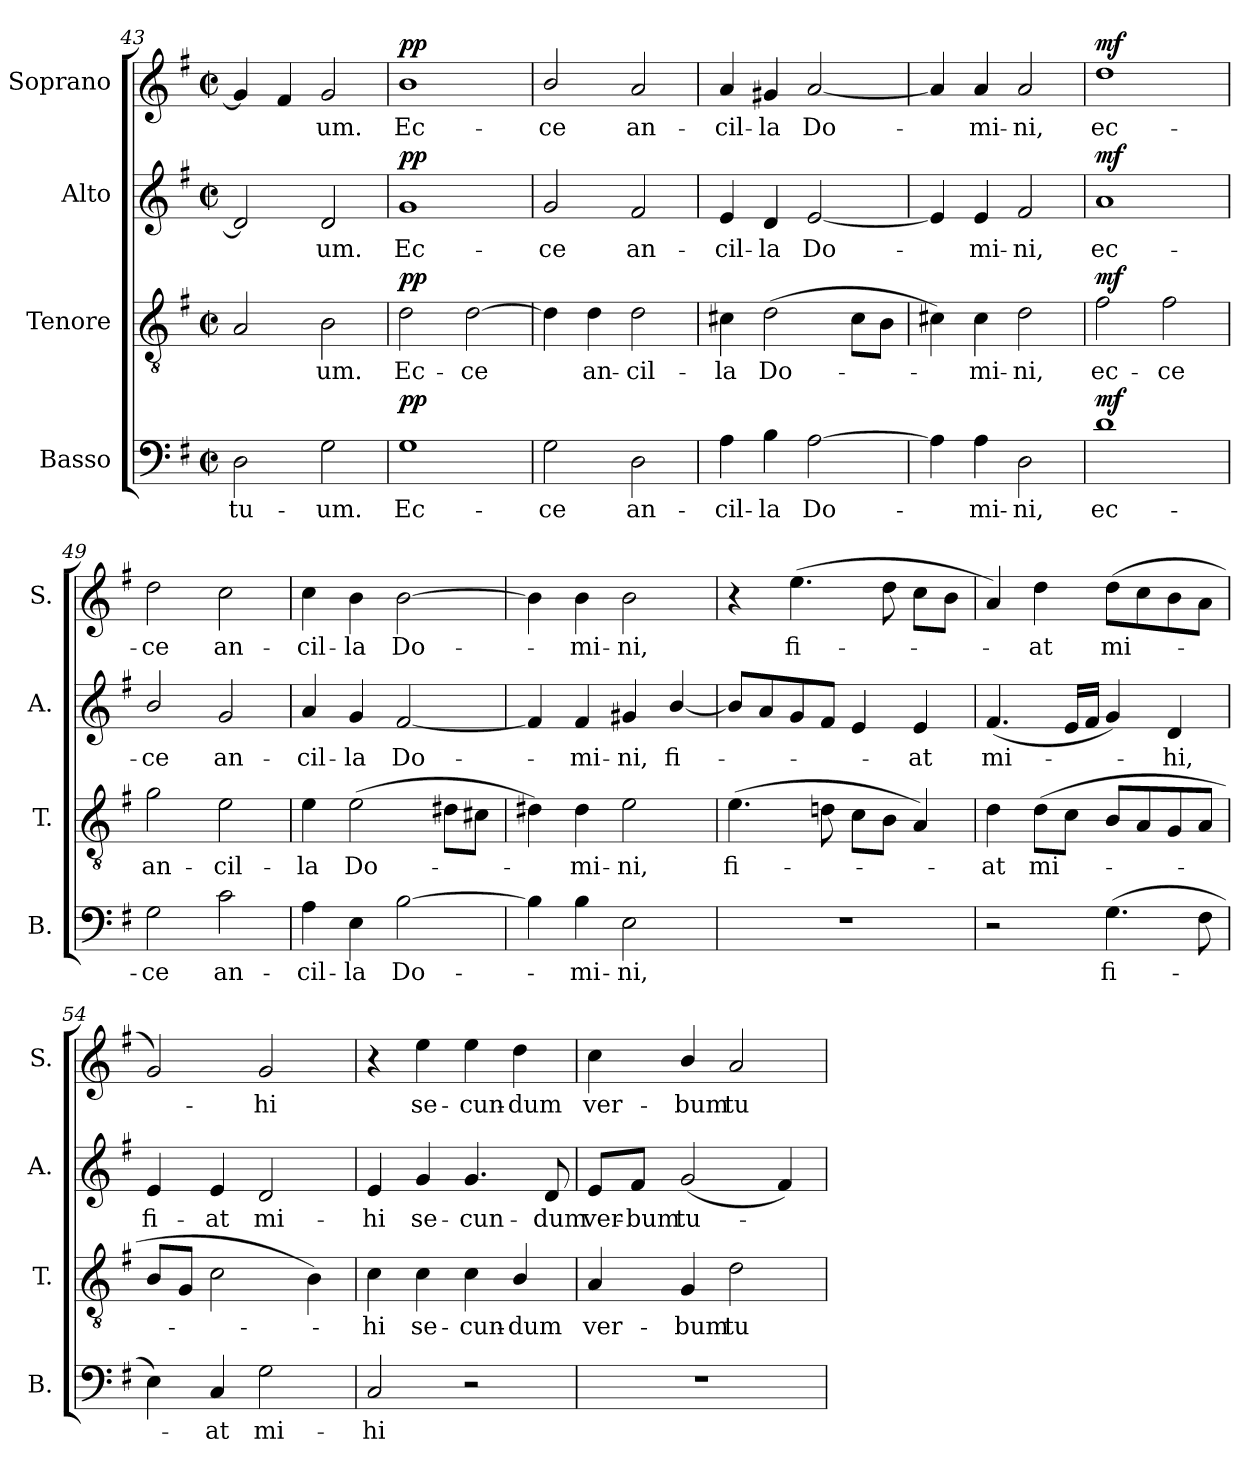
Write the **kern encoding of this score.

**kern	**text	**dynam	**kern	**text	**dynam	**kern	**text	**dynam	**kern	**text	**dynam
*part4	*part4	*part4	*part3	*part3	*part3	*part2	*part2	*part2	*part1	*part1	*part1
*staff4	*staff4	*staff4	*staff3	*staff3	*staff3	*staff2	*staff2	*staff2	*staff1	*staff1	*staff1
*I"Basso	*	*	*I"Tenore	*	*	*I"Alto	*	*	*I"Soprano	*	*
*I'B.	*	*	*I'T.	*	*	*I'A.	*	*	*I'S.	*	*
*clefF4	*	*	*clefGv2	*	*	*clefG2	*	*	*clefG2	*	*
*k[f#]	*	*	*k[f#]	*	*	*k[f#]	*	*	*k[f#]	*	*
*G:	*	*	*G:	*	*	*G:	*	*	*G:	*	*
*M2/2	*	*	*M2/2	*	*	*M2/2	*	*	*M2/2	*	*
*met(c|)	*	*	*met(c|)	*	*	*met(c|)	*	*	*met(c|)	*	*
=43	=43	=43	=43	=43	=43	=43	=43	=43	=43	=43	=43
!	!LO:LY:b	!	!	!	!	!	!	!	!	!	!
2D\	tu-	.	2A/	.	.	2d/]	.	.	4g/]	.	.
.	.	.	.	.	.	.	.	.	4f#/	.	.
!	!LO:LY:b	!	!	!LO:LY:b	!	!	!LO:LY:b	!	!	!LO:LY:b	!
2G\	-um.	.	2B\	um.	.	2d/	um.	.	2g/	um.	.
=44	=44	=44	=44	=44	=44	=44	=44	=44	=44	=44	=44
!	!LO:LY:b	!LO:DY:a	!	!LO:LY:b	!LO:DY:a	!	!LO:LY:b	!LO:DY:a	!	!LO:LY:b	!LO:DY:a
1G	Ec-	pp	2d\	Ec-	pp	1g	Ec-	pp	1b	Ec-	pp
!	!	!	!	!LO:LY:b	!	!	!	!	!	!	!
.	.	.	[2d\	-ce	.	.	.	.	.	.	.
=45	=45	=45	=45	=45	=45	=45	=45	=45	=45	=45	=45
!	!LO:LY:b	!	!	!	!	!	!LO:LY:b	!	!	!LO:LY:b	!
2G\	-ce	.	4d\]	.	.	2g/	-ce	.	2b/	-ce	.
!	!	!	!	!LO:LY:b	!	!	!	!	!	!	!
.	.	.	4d\	an-	.	.	.	.	.	.	.
!	!LO:LY:b	!	!	!LO:LY:b	!	!	!LO:LY:b	!	!	!LO:LY:b	!
2D\	an-	.	2d\	-cil-	.	2f#/	an-	.	2a/	an-	.
!!LO:LB:g=z
=46	=46	=46	=46	=46	=46	=46	=46	=46	=46	=46	=46
!	!LO:LY:b	!	!	!LO:LY:b	!	!	!LO:LY:b	!	!	!LO:LY:b	!
4A\	-cil-	.	4c#X\	-la	.	4e/	-cil-	.	4a/	-cil-	.
!	!LO:LY:b	!	!	!LO:LY:b	!	!	!LO:LY:b	!	!	!LO:LY:b	!
4B\	-la	.	(>2d\	Do-	.	4d/	-la	.	4g#X/	-la	.
!	!LO:LY:b	!	!	!	!	!	!LO:LY:b	!	!	!LO:LY:b	!
[2A\	Do-	.	.	.	.	[2e/	Do-	.	[2a/	Do-	.
.	.	.	8c#\L	.	.	.	.	.	.	.	.
.	.	.	8B\J	.	.	.	.	.	.	.	.
=47	=47	=47	=47	=47	=47	=47	=47	=47	=47	=47	=47
4A\]	.	.	4c#X\)	.	.	4e/]	.	.	4a/]	.	.
!	!LO:LY:b	!	!	!LO:LY:b	!	!	!LO:LY:b	!	!	!LO:LY:b	!
4A\	mi-	.	4c#\	mi-	.	4e/	mi-	.	4a/	mi-	.
!	!LO:LY:b	!	!	!LO:LY:b	!	!	!LO:LY:b	!	!	!LO:LY:b	!
2D\	-ni,	.	2d\	-ni,	.	2f#/	-ni,	.	2a/	-ni,	.
=48	=48	=48	=48	=48	=48	=48	=48	=48	=48	=48	=48
!	!LO:LY:b	!LO:DY:a	!	!LO:LY:b	!LO:DY:a	!	!LO:LY:b	!LO:DY:a	!	!LO:LY:b	!LO:DY:a
1d	ec-	mf	2f#\	ec-	mf	1a	ec-	mf	1dd	ec-	mf
!	!	!	!	!LO:LY:b	!	!	!	!	!	!	!
.	.	.	2f#\	-ce	.	.	.	.	.	.	.
=49	=49	=49	=49	=49	=49	=49	=49	=49	=49	=49	=49
!	!LO:LY:b	!	!	!LO:LY:b	!	!	!LO:LY:b	!	!	!LO:LY:b	!
2G\	-ce	.	2g\	an-	.	2b/	-ce	.	2dd\	-ce	.
!	!LO:LY:b	!	!	!LO:LY:b	!	!	!LO:LY:b	!	!	!LO:LY:b	!
2c\	an-	.	2e\	-cil-	.	2g/	an-	.	2cc\	an-	.
=50	=50	=50	=50	=50	=50	=50	=50	=50	=50	=50	=50
!	!LO:LY:b	!	!	!LO:LY:b	!	!	!LO:LY:b	!	!	!LO:LY:b	!
4A\	-cil-	.	4e\	-la	.	4a/	-cil-	.	4cc\	-cil-	.
!	!LO:LY:b	!	!	!LO:LY:b	!	!	!LO:LY:b	!	!	!LO:LY:b	!
4E\	-la	.	(>2e\	Do-	.	4g/	-la	.	4b\	-la	.
!	!LO:LY:b	!	!	!	!	!	!LO:LY:b	!	!	!LO:LY:b	!
[2B\	Do-	.	.	.	.	[2f#/	Do-	.	[2b\	Do-	.
.	.	.	8d#X\L	.	.	.	.	.	.	.	.
.	.	.	8c#X\J	.	.	.	.	.	.	.	.
=51	=51	=51	=51	=51	=51	=51	=51	=51	=51	=51	=51
4B\]	.	.	4d#X\)	.	.	4f#/]	.	.	4b\]	.	.
!	!LO:LY:b	!	!	!LO:LY:b	!	!	!LO:LY:b	!	!	!LO:LY:b	!
4B\	mi-	.	4d#\	mi-	.	4f#/	mi-	.	4b\	mi-	.
!	!LO:LY:b	!	!	!LO:LY:b	!	!	!LO:LY:b	!	!	!LO:LY:b	!
2E\	-ni,	.	2e\	-ni,	.	4g#X/	-ni,	.	2b\	-ni,	.
!	!	!	!	!	!	!	!LO:LY:b	!	!	!	!
.	.	.	.	.	.	[4b/	fi-	.	.	.	.
=52	=52	=52	=52	=52	=52	=52	=52	=52	=52	=52	=52
!	!	!	!	!LO:LY:b	!	!	!	!	!	!	!
1r	.	.	(>4.e\	fi-	.	8b/L]	.	.	4r	.	.
.	.	.	.	.	.	8a/	.	.	.	.	.
!	!	!	!	!	!	!	!	!	!	!LO:LY:b	!
.	.	.	.	.	.	8g/	.	.	(>4.ee\	fi-	.
.	.	.	8dn\	.	.	8f#/J	.	.	.	.	.
.	.	.	8c\L	.	.	4e/	.	.	.	.	.
.	.	.	8B\J	.	.	.	.	.	8dd\	.	.
!	!	!	!	!	!	!	!LO:LY:b	!	!	!	!
.	.	.	4A/)	.	.	4e/	at	.	8cc\L	.	.
.	.	.	.	.	.	.	.	.	8b\J	.	.
=53	=53	=53	=53	=53	=53	=53	=53	=53	=53	=53	=53
!	!	!	!	!LO:LY:b	!	!	!LO:LY:b	!	!	!	!
2r	.	.	4d\	at	.	(<4.f#/	mi-	.	4a/)	.	.
!	!	!	!	!LO:LY:b	!	!	!	!	!	!LO:LY:b	!
.	.	.	(>8d\L	mi-	.	.	.	.	4dd\	at	.
.	.	.	8c\J	.	.	16e/LL	.	.	.	.	.
.	.	.	.	.	.	16f#/JJ	.	.	.	.	.
!	!LO:LY:b	!	!	!	!	!	!	!	!	!LO:LY:b	!
(>4.G\	fi-	.	8B/L	.	.	4g/)	.	.	(>8dd\L	mi-	.
.	.	.	8A/	.	.	.	.	.	8cc\	.	.
!	!	!	!	!	!	!	!LO:LY:b	!	!	!	!
.	.	.	8G/	.	.	4d/	hi,	.	8b\	.	.
8F#\	.	.	8A/J	.	.	.	.	.	8a\J	.	.
!!LO:PB:g=z
=54	=54	=54	=54	=54	=54	=54	=54	=54	=54	=54	=54
!	!	!	!	!	!	!	!LO:LY:b	!	!	!	!
4E\)	.	.	8B/L	.	.	4e/	fi-	.	2g/)	.	.
.	.	.	8G/J	.	.	.	.	.	.	.	.
!	!LO:LY:b	!	!	!	!	!	!LO:LY:b	!	!	!	!
4C/	at	.	2c\	.	.	4e/	-at	.	.	.	.
!	!LO:LY:b	!	!	!	!	!	!LO:LY:b	!	!	!LO:LY:b	!
2G\	mi-	.	.	.	.	2d/	mi-	.	2g/	hi	.
.	.	.	4B\)	.	.	.	.	.	.	.	.
=55	=55	=55	=55	=55	=55	=55	=55	=55	=55	=55	=55
!	!LO:LY:b	!	!	!LO:LY:b	!	!	!LO:LY:b	!	!	!	!
2C/	-hi	.	4c\	hi	.	4e/	-hi	.	4r	.	.
!	!	!	!	!LO:LY:b	!	!	!LO:LY:b	!	!	!LO:LY:b	!
.	.	.	4c\	se-	.	4g/	se-	.	4ee\	se-	.
!	!	!	!	!LO:LY:b	!	!	!LO:LY:b	!	!	!LO:LY:b	!
2r	.	.	4c\	-cun-	.	4.g/	-cun-	.	4ee\	-cun-	.
!	!	!	!	!LO:LY:b	!	!	!	!	!	!LO:LY:b	!
.	.	.	4B/	-dum	.	.	.	.	4dd\	-dum	.
!	!	!	!	!	!	!	!LO:LY:b	!	!	!	!
.	.	.	.	.	.	8d/	-dum	.	.	.	.
=56	=56	=56	=56	=56	=56	=56	=56	=56	=56	=56	=56
!	!	!	!	!LO:LY:b	!	!	!LO:LY:b	!	!	!LO:LY:b	!
1r	.	.	4A/	ver-	.	8e/L	ver-	.	4cc\	ver-	.
!	!	!	!	!	!	!	!LO:LY:b	!	!	!	!
.	.	.	.	.	.	8f#/J	-bum	.	.	.	.
!	!	!	!	!LO:LY:b	!	!	!LO:LY:b	!	!	!LO:LY:b	!
.	.	.	4G/	-bum	.	(<2g/	tu-	.	4b/	-bum	.
!	!	!	!	!LO:LY:b	!	!	!	!	!	!LO:LY:b	!
.	.	.	2d\	tu-	.	.	.	.	2a/	tu-	.
.	.	.	.	.	.	4f#/)	.	.	.	.	.
=	=	=	=	=	=	=	=	=	=	=	=
*-	*-	*-	*-	*-	*-	*-	*-	*-	*-	*-	*-
